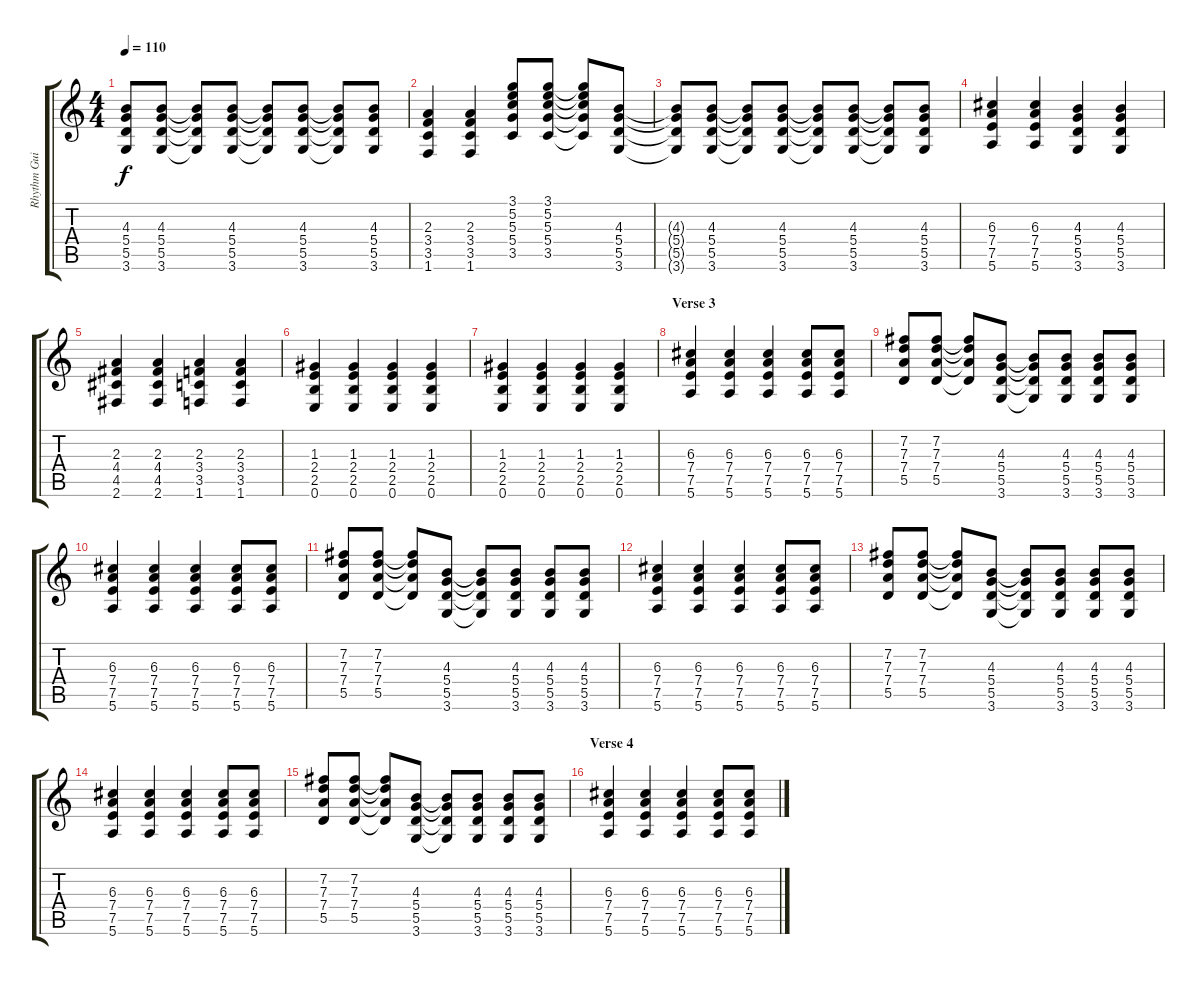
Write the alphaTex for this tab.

\track ("Rhythm Guitar 2" "Rhythm Gui") {instrument distortionguitar}
\staff {score tabs}
\tuning (E4 B3 G3 D3 A2 E2) {hide}
\ts (4 4)
\tempo 110
\clef g2
\ks c
(4.3{t} 5.4{t} 5.5{t} 3.6{t}).8{dy f} (4.3 5.4 5.5 3.6).8 (4.3{t} 5.4{t} 5.5{t} 3.6{t}).8 (4.3 5.4 5.5 3.6).8 (4.3{t} 5.4{t} 5.5{t} 3.6{t}).8 (4.3 5.4 5.5 3.6).8 (4.3{t} 5.4{t} 5.5{t} 3.6{t}).8 (4.3 5.4 5.5 3.6).8 |
(2.3 3.4 3.5 1.6).4 (2.3 3.4 3.5 1.6).4 (3.1 5.2 5.3 5.4 3.5).8 (3.1 5.2 5.3 5.4 3.5).8 (3.1{t} 5.2{t} 5.3{t} 5.4{t} 3.5{t}).8 (4.3 5.4 5.5 3.6).8 |
(4.3{t} 5.4{t} 5.5{t} 3.6{t}).8 (4.3 5.4 5.5 3.6).8 (4.3{t} 5.4{t} 5.5{t} 3.6{t}).8 (4.3 5.4 5.5 3.6).8 (4.3{t} 5.4{t} 5.5{t} 3.6{t}).8 (4.3 5.4 5.5 3.6).8 (4.3{t} 5.4{t} 5.5{t} 3.6{t}).8 (4.3 5.4 5.5 3.6).8 |
(6.3 7.4 7.5 5.6).4 (6.3 7.4 7.5 5.6).4 (4.3 5.4 5.5 3.6).4 (4.3 5.4 5.5 3.6).4 |
(2.3 4.4 4.5 2.6).4 (2.3 4.4 4.5 2.6).4 (2.3 3.4 3.5 1.6).4 (2.3 3.4 3.5 1.6).4 |
(1.3 2.4 2.5 0.6).4 (1.3 2.4 2.5 0.6).4 (1.3 2.4 2.5 0.6).4 (1.3 2.4 2.5 0.6).4 |
(1.3 2.4 2.5 0.6).4 (1.3 2.4 2.5 0.6).4 (1.3 2.4 2.5 0.6).4 (1.3 2.4 2.5 0.6).4 |
\section ("" "Verse 3")
(6.3 7.4 7.5 5.6).4 (6.3 7.4 7.5 5.6).4 (6.3 7.4 7.5 5.6).4 (6.3 7.4 7.5 5.6).8 (6.3 7.4 7.5 5.6).8 |
(7.2 7.3 7.4 5.5).8 (7.2 7.3 7.4 5.5).8 (7.2{t} 7.3{t} 7.4{t} 5.5{t}).8 (4.3 5.4 5.5 3.6).8 (4.3{t} 5.4{t} 5.5{t} 3.6{t}).8 (4.3 5.4 5.5 3.6).8 (4.3 5.4 5.5 3.6).8 (4.3 5.4 5.5 3.6).8 |
(6.3 7.4 7.5 5.6).4 (6.3 7.4 7.5 5.6).4 (6.3 7.4 7.5 5.6).4 (6.3 7.4 7.5 5.6).8 (6.3 7.4 7.5 5.6).8 |
(7.2 7.3 7.4 5.5).8 (7.2 7.3 7.4 5.5).8 (7.2{t} 7.3{t} 7.4{t} 5.5{t}).8 (4.3 5.4 5.5 3.6).8 (4.3{t} 5.4{t} 5.5{t} 3.6{t}).8 (4.3 5.4 5.5 3.6).8 (4.3 5.4 5.5 3.6).8 (4.3 5.4 5.5 3.6).8 |
(6.3 7.4 7.5 5.6).4 (6.3 7.4 7.5 5.6).4 (6.3 7.4 7.5 5.6).4 (6.3 7.4 7.5 5.6).8 (6.3 7.4 7.5 5.6).8 |
(7.2 7.3 7.4 5.5).8 (7.2 7.3 7.4 5.5).8 (7.2{t} 7.3{t} 7.4{t} 5.5{t}).8 (4.3 5.4 5.5 3.6).8 (4.3{t} 5.4{t} 5.5{t} 3.6{t}).8 (4.3 5.4 5.5 3.6).8 (4.3 5.4 5.5 3.6).8 (4.3 5.4 5.5 3.6).8 |
(6.3 7.4 7.5 5.6).4 (6.3 7.4 7.5 5.6).4 (6.3 7.4 7.5 5.6).4 (6.3 7.4 7.5 5.6).8 (6.3 7.4 7.5 5.6).8 |
(7.2 7.3 7.4 5.5).8 (7.2 7.3 7.4 5.5).8 (7.2{t} 7.3{t} 7.4{t} 5.5{t}).8 (4.3 5.4 5.5 3.6).8 (4.3{t} 5.4{t} 5.5{t} 3.6{t}).8 (4.3 5.4 5.5 3.6).8 (4.3 5.4 5.5 3.6).8 (4.3 5.4 5.5 3.6).8 |
\section ("" "Verse 4")
(6.3 7.4 7.5 5.6).4 (6.3 7.4 7.5 5.6).4 (6.3 7.4 7.5 5.6).4 (6.3 7.4 7.5 5.6).8 (6.3 7.4 7.5 5.6).8
